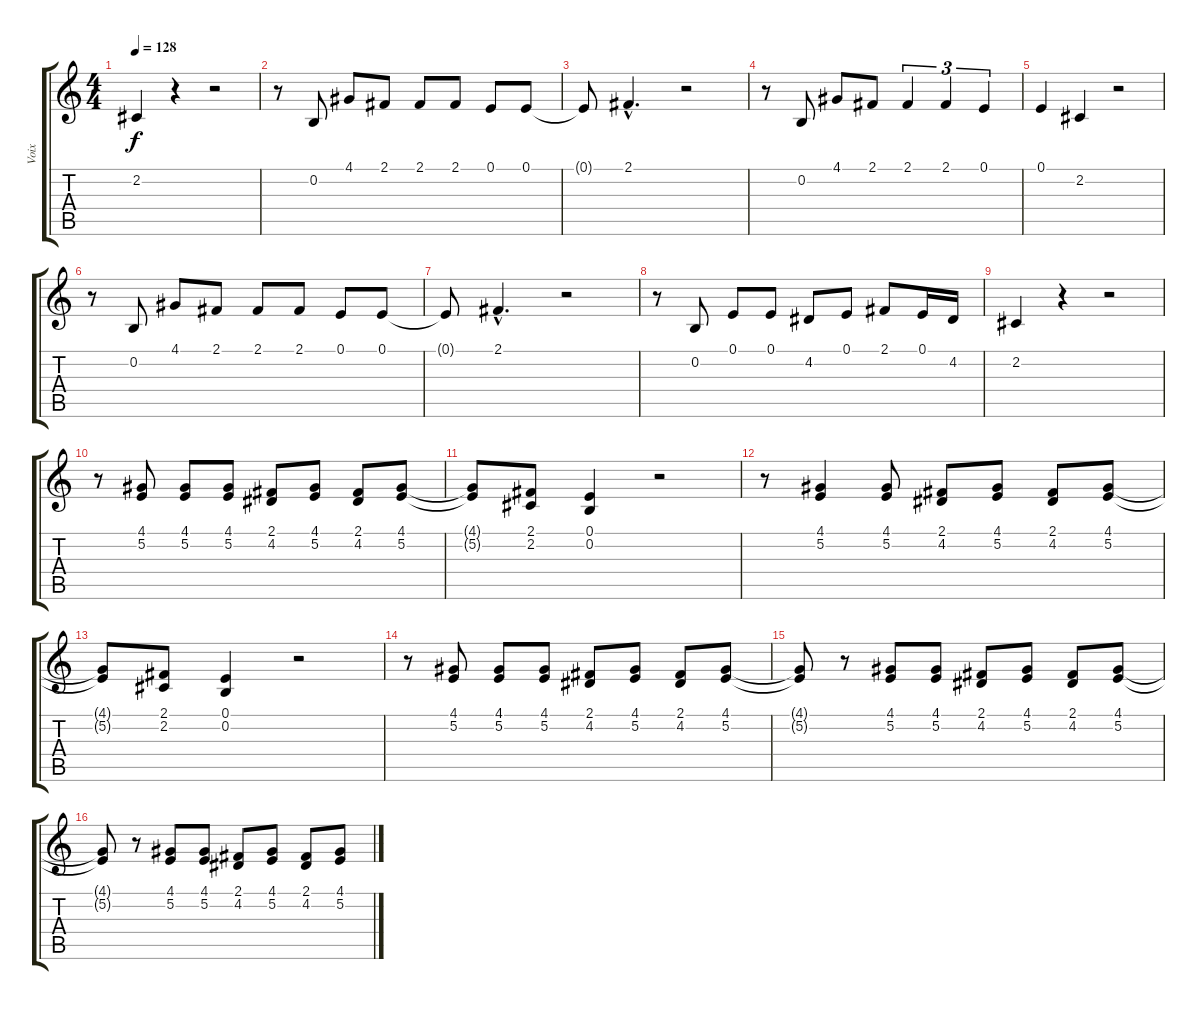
\track ("Voix" "Voix") {instrument accordion}
\staff {score tabs}
\tuning (E4 B3 G3 D3 A2 E2) {hide}
\ts (4 4)
\tempo 128
\clef g2
\ks c
2.2.4{dy f} r.4 r.2 |
r.8 0.2.8 4.1.8 2.1.8 2.1.8 2.1.8 0.1.8 0.1.8 |
0.1{t}.8 2.1{hac}.4{d} r.2 |
r.8 0.2.8 4.1.8 2.1.8 2.1.4{tu (3 2)} 2.1.4{tu (3 2)} 0.1.4{tu (3 2)} |
0.1.4 2.2.4 r.2 |
r.8 0.2.8 4.1.8 2.1.8 2.1.8 2.1.8 0.1.8 0.1.8 |
0.1{t}.8 2.1{hac}.4{d} r.2 |
r.8 0.2.8 0.1.8 0.1.8 4.2.8 0.1.8 2.1.8 0.1.16 4.2.16 |
2.2.4 r.4 r.2 |
r.8 (4.1 5.2).8 (4.1 5.2).8 (4.1 5.2).8 (2.1 4.2).8 (4.1 5.2).8 (2.1 4.2).8 (4.1 5.2).8 |
(4.1{t} 5.2{t}).8 (2.1 2.2).8 (0.1 0.2).4 r.2 |
r.8 (4.1 5.2).4 (4.1 5.2).8 (2.1 4.2).8 (4.1 5.2).8 (2.1 4.2).8 (4.1 5.2).8 |
(4.1{t} 5.2{t}).8 (2.1 2.2).8 (0.1 0.2).4 r.2 |
r.8 (4.1 5.2).8 (4.1 5.2).8 (4.1 5.2).8 (2.1 4.2).8 (4.1 5.2).8 (2.1 4.2).8 (4.1 5.2).8 |
(4.1{t} 5.2{t}).8 r.8 (4.1 5.2).8 (4.1 5.2).8 (2.1 4.2).8 (4.1 5.2).8 (2.1 4.2).8 (4.1 5.2).8 |
(4.1{t} 5.2{t}).8 r.8 (4.1 5.2).8 (4.1 5.2).8 (2.1 4.2).8 (4.1 5.2).8 (2.1 4.2).8 (4.1 5.2).8
